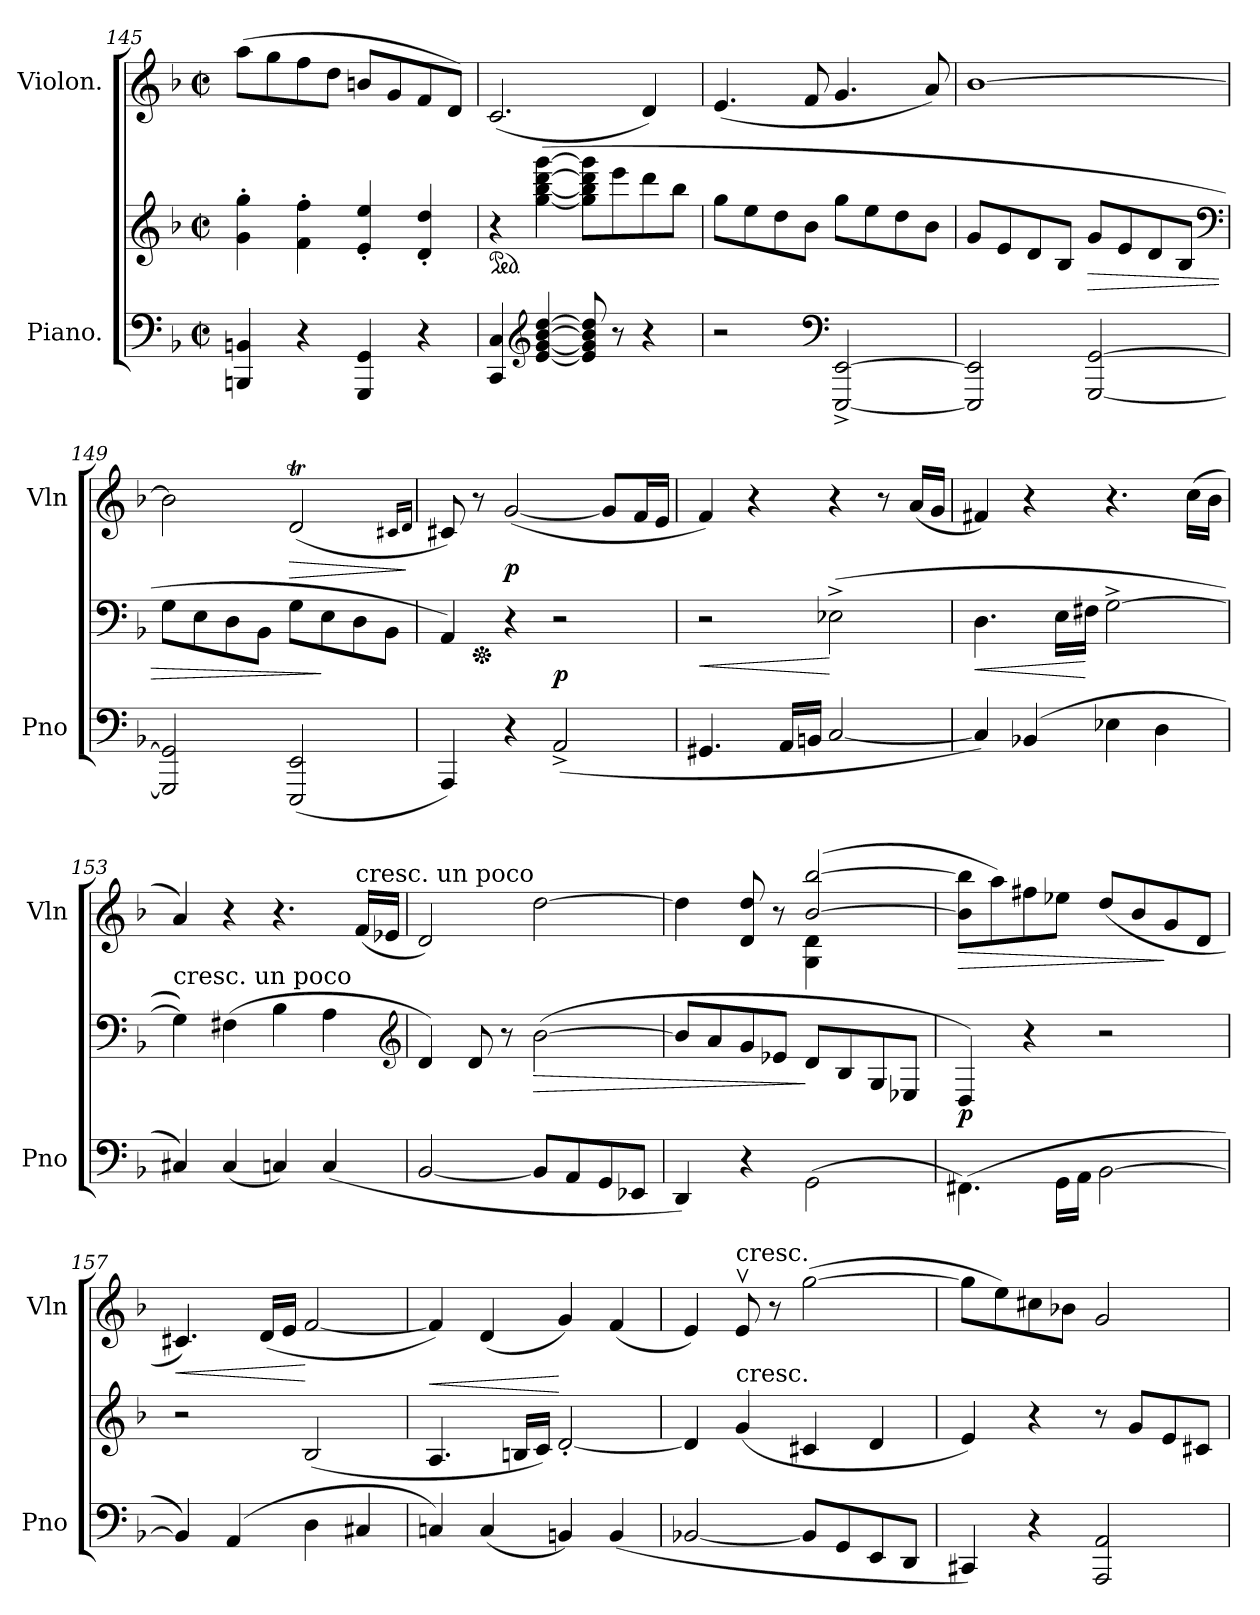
**kern	**kern	**dynam	**kern	**dynam
*part2	*part2	*part2	*part1	*part1
*staff3	*staff2	*staff2/3	*staff1	*staff1
*I"Piano.	*	*	*I"Violon.	*
*I'Pno	*	*	*I'Vln	*
*clefF4	*clefG2	*	*clefG2	*
*k[b-]	*k[b-]	*	*k[b-]	*
*M2/2	*M2/2	*	*M2/2	*
*met(c|)	*met(c|)	*	*met(c|)	*
=145	=145	=145	=145	=145
4BBBn/ 4BBn/	4g'\ 4gg'\	.	(8aa\L	.
.	.	.	8gg\	.
4r	4f'\ 4ff'\	.	8ff\	.
.	.	.	8dd\J	.
4GGG/ 4GG/	4e'/ 4ee'/	.	8bn/L	.
.	.	.	8g/	.
4r	4d'/ 4dd'/	.	8f/	.
.	.	.	8d/J)	.
=146	=146	=146	=146	=146
*	*ped	*	*	*
4CC/ 4C/	4r	.	(2.c/	.
*clefG2	*	*	*	*
[4e/ [4g/ [4b-/ [4dd/	([4gg\ [4bb-\ [4ddd\ [4ggg\	.	.	.
8e]/ 8g]/ 8b-]/ 8dd]/	8gg]\ 8bb-]\ 8ddd]\ 8ggg]\L	.	.	.
8r	8eee\	.	.	.
4r	8ddd\	.	4d/)	.
.	8bb-\J	.	.	.
=147	=147	=147	=147	=147
2r	8gg\L	.	(4.e/	.
.	8ee\	.	.	.
.	8dd\	.	.	.
.	8b-\J	.	8f/	.
*clefF4	*	*	*	*
[2EEE^>/ [2EE^>/	8gg\L	.	4.g/	.
.	8ee\	.	.	.
.	8dd\	.	.	.
.	8b-\J	.	8a/)	.
=148	=148	=148	=148	=148
2EEE]/ 2EE]/	8g/L	.	[1b-	.
.	8e/	.	.	.
.	8d/	.	.	.
.	8B-/J	.	.	.
!	!	!LO:HP:b	!	!
[2GGG/ [2GG/	8g/L	>	.	.
.	8e/	.	.	.
.	8d/	.	.	.
.	8B-/J	.	.	.
*	*clefF4	*	*	*
=149	=149	=149	=149	=149
2GGG]/ 2GG]/	8G\L	.	2b-\]	.
.	8E\	.	.	.
.	8D\	.	.	.
.	8BB-\J	.	.	.
!	!	!	!	!LO:HP:b
(2EEE/ 2EE/	8G\L	.	(2dT/	>
.	8E\	]	.	.
.	8D\	.	.	.
.	8BB-\J	.	.	.
.	.	.	16qqc#X/LL	.
.	.	.	16qqd/JJ	.
.	.	.	.	]
=150	=150	=150	=150	=150
*	*^	*	*	*
4AAA/)	4AA/)	8ryy	.	8c#X/)	.
*	*Xped	*	*	*	*
.	.	2..ryy	.	8r	.
4r	4r	.	.	([2g/	p
(2AA^/	2r	.	p	.	.
.	.	.	.	8g/L]	.
.	.	.	.	16f/L	.
.	.	.	.	16e/JJ	.
=151	=151	=151	=151	=151	=151
!	!	!	!LO:HP:b	!	!
*	*v	*v	*	*	*
4.GG#X/	2r	<	4f/)	.
.	.	.	4r	.
16AA/LL	.	.	.	.
16BBn/JJ	.	.	.	.
[2C/	(2E-X^\	[	4r	.
.	.	.	8r	.
.	.	.	(16a/LL	.
.	.	.	16g/JJ	.
=152	=152	=152	=152	=152
!	!	!LO:HP:b	!	!
4C/])	4.D\	<	4f#X/)	.
(<4BB-X/	.	.	4r	.
.	16E\LL	.	.	.
.	16F#X\JJ	[	.	.
4E-X\	[2G^\	.	4.r	.
4D\	.	.	.	.
.	.	.	(16cc\LL	.
.	.	.	16b-\JJ	.
=153	=153	=153	=153	=153
!	!LO:TX:t=cresc. un poco	!	!	!
4C#X/)	4G\])	.	4a/)	.
(4C#/	(4F#X\	.	4r	.
4Cn/)	4B-\	.	4.r	.
(4C/	4A\	.	.	.
!	!	!	!LO:TX:t=cresc. un poco	!
.	.	.	(16f/LL	.
.	.	.	16e-X/JJ	.
*	*clefG2	*	*	*
=154	=154	=154	=154	=154
[2BB-/	4d/)	.	2d/)	.
.	8d/	.	.	.
.	8r	.	.	.
!	!	!LO:HP:b	!	!
8BB-/L]	([2b-\	>	[2dd\	.
8AA/	.	.	.	.
8GG/	.	.	.	.
8EE-X/J	.	.	.	.
=155	=155	=155	=155	=155
*	*	*	*^	*
4DD/)	8b-/L]	.	4dd\]	2ryy	.
.	8a/	.	.	.	.
4r	8g/	.	8d/ 8dd/	.	.
.	8e-X/J	.	8r	.	.
(2GG\	8d/L	]	([2b-/ [2bb-/	4G\ 4d\	.
.	8B-/	.	.	.	.
.	8G/	.	.	4ryy	.
.	8E-X/J	.	.	.	.
*	*	*	*v	*v	*
=156	=156	=156	=156	=156
!	!	!	!	!LO:HP:b
(<4.FF#X\)	4D/)	p	8b-]\ 8bb-]\L	>
.	.	.	8aa\)	.
.	4r	.	8ff#X\	.
16GG\LL	.	.	8ee-X\J	.
16AA\JJ	.	.	.	.
[2BB-\	2r	.	(8dd/L	.
.	.	.	8b-/	.
.	.	.	8g/	]
.	.	.	8d/J	.
=157	=157	=157	=157	=157
!	!	!	!	!LO:HP:b
4BB-/])	2r	.	4.c#X/)	<
(<4AA/	.	.	.	.
.	.	.	(16d/LL	.
.	.	.	16e/JJ	.
4D\	(2B-/	.	[2f/	[
4C#X/	.	.	.	.
=158	=158	=158	=158	=158
!	!	!LO:HP:a	!	!
4Cn/)	4.A/	<	4f/])	.
(4C/	.	.	(4d/	.
.	16Bn/LL	.	.	.
.	16c/JJ)	.	.	.
4BBn/)	[2d'/	[	4g/)	.
(4BB/	.	.	(4f/	.
=159	=159	=159	=159	=159
[2BB-X/	4d/]	.	4e/)	.
!	!	!	!LO:TX:t=cresc.	!
!	!LO:TX:t=cresc.	!	!	!
.	(4g/	.	8ev/	.
.	.	.	8r	.
8BB-/L]	4c#X/	.	([2gg\	.
8GG/	.	.	.	.
8EE/	4d/	.	.	.
8DD/J	.	.	.	.
=160	=160	=160	=160	=160
4CC#X/)	4e/)	.	8gg\L]	.
.	.	.	8ee\)	.
4r	4r	.	8cc#X\	.
.	.	.	8b-X\J	.
2AAA/ 2AA/	8r	.	2g/	.
.	8g/L	.	.	.
.	8e/	.	.	.
.	8c#X/J	.	.	.
=	=	=	=	=
*-	*-	*-	*-	*-
